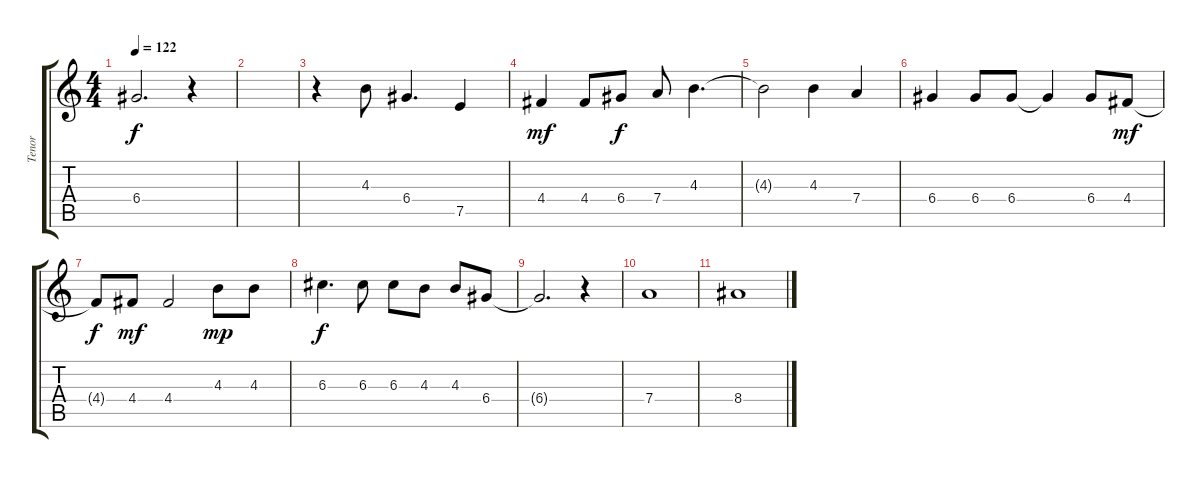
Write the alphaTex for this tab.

\track ("Tenor" "Tenor") {instrument electricguitarjazz}
\staff {score tabs}
\tuning (E4 B3 G3 D3 A2 E2) {hide}
\ts (4 4)
\tempo 122
\clef g2
\ks c
6.4{t}.2{d dy f} r.4 |
|
r.4 4.3.8 6.4.4{d} 7.5.4 |
4.4.4{dy mf} 4.4.8 6.4.8{dy f} 7.4.8 4.3.4{d} |
4.3{t}.2 4.3.4 7.4.4 |
6.4.4 6.4.8 6.4.8 6.4{t}.4 6.4.8 4.4.8{dy mf} |
4.4{t}.8{dy f} 4.4.8{dy mf} 4.4.2 4.3.8{dy mp} 4.3.8 |
6.3.4{d dy f} 6.3.8 6.3.8 4.3.8 4.3.8 6.4.8 |
6.4{t}.2{d} r.4 |
7.4.1 |
8.4.1
